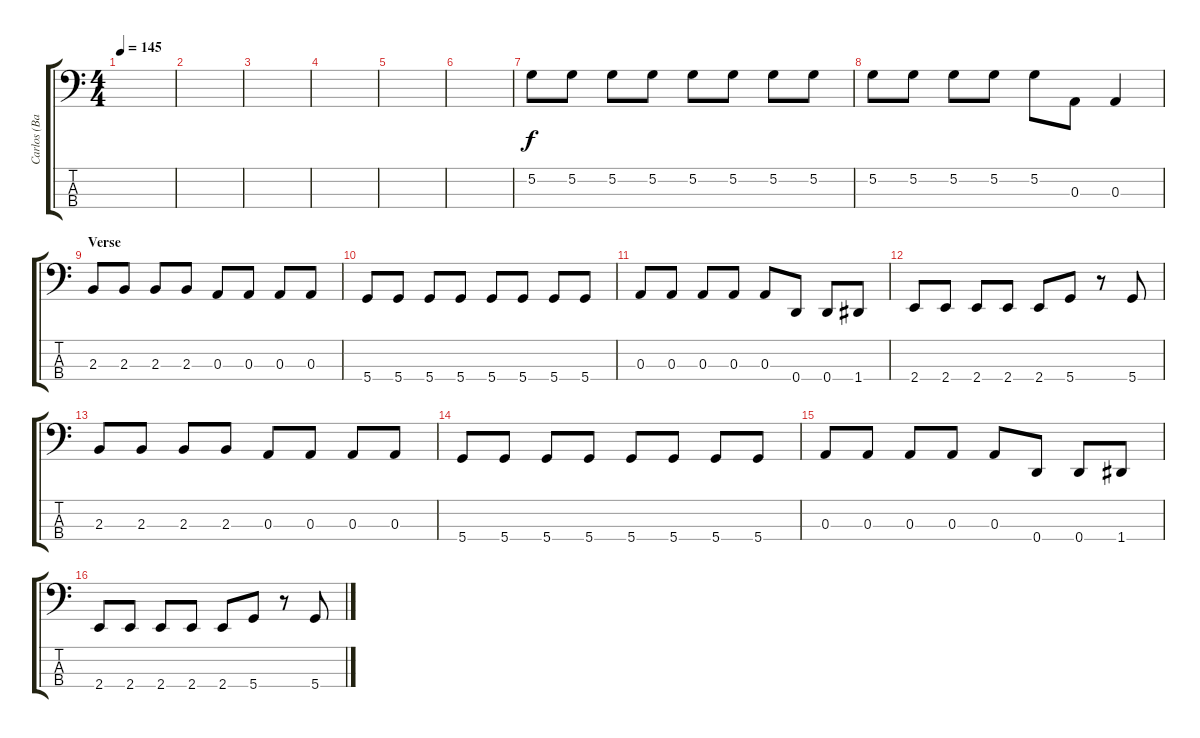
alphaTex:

\track ("Carlos (Bass)" "Carlos (Ba") {instrument electricbasspick}
\staff {score tabs}
\tuning (G2 D2 A1 D1) {hide}
\ts (4 4)
\tempo 145
\clef f4
\ks c
|
|
|
|
|
|
5.2.8 5.2.8 5.2.8 5.2.8 5.2.8 5.2.8 5.2.8 5.2.8 |
5.2.8 5.2.8 5.2.8 5.2.8 5.2.8 0.3.8 0.3.4 |
\section ("" "Verse")
2.3.8 2.3.8 2.3.8 2.3.8 0.3.8 0.3.8 0.3.8 0.3.8 |
5.4.8 5.4.8 5.4.8 5.4.8 5.4.8 5.4.8 5.4.8 5.4.8 |
0.3.8 0.3.8 0.3.8 0.3.8 0.3.8 0.4.8 0.4.8 1.4.8 |
2.4.8 2.4.8 2.4.8 2.4.8 2.4.8 5.4.8 r.8 5.4.8 |
2.3.8 2.3.8 2.3.8 2.3.8 0.3.8 0.3.8 0.3.8 0.3.8 |
5.4.8 5.4.8 5.4.8 5.4.8 5.4.8 5.4.8 5.4.8 5.4.8 |
0.3.8 0.3.8 0.3.8 0.3.8 0.3.8 0.4.8 0.4.8 1.4.8 |
2.4.8 2.4.8 2.4.8 2.4.8 2.4.8 5.4.8 r.8 5.4.8
